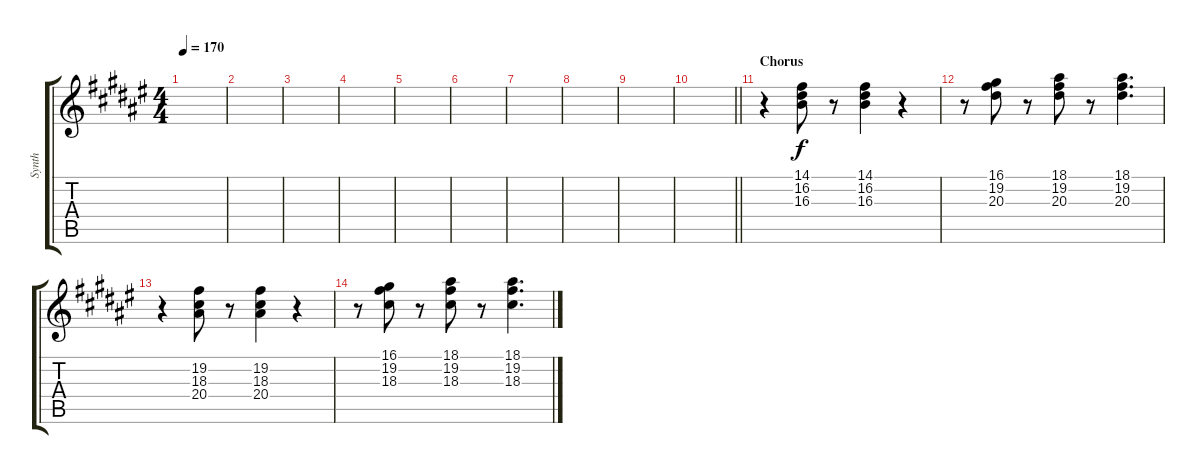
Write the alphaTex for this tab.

\track ("Synth" "Synth") {instrument lead2sawtooth}
\staff {score tabs}
\tuning (E4 B3 G3 D3 A2 E2) {hide}
\ts (4 4)
\tempo 170
\clef g2
\ks f#
|
|
|
|
|
|
|
|
|
\barLineRight lightlight
|
\section ("" "Chorus")
r.4 (14.1 16.2 16.3).8 r.8 (14.1 16.2 16.3).4 r.4 |
r.8 (16.1 19.2 20.3).8 r.8 (18.1 19.2 20.3).8 r.8 (18.1 19.2 20.3).4{d} |
r.4 (19.2 18.3 20.4).8 r.8 (19.2 18.3 20.4).4 r.4 |
r.8 (16.1 19.2 18.3).8 r.8 (18.1 19.2 18.3).8 r.8 (18.1 19.2 18.3).4{d}
